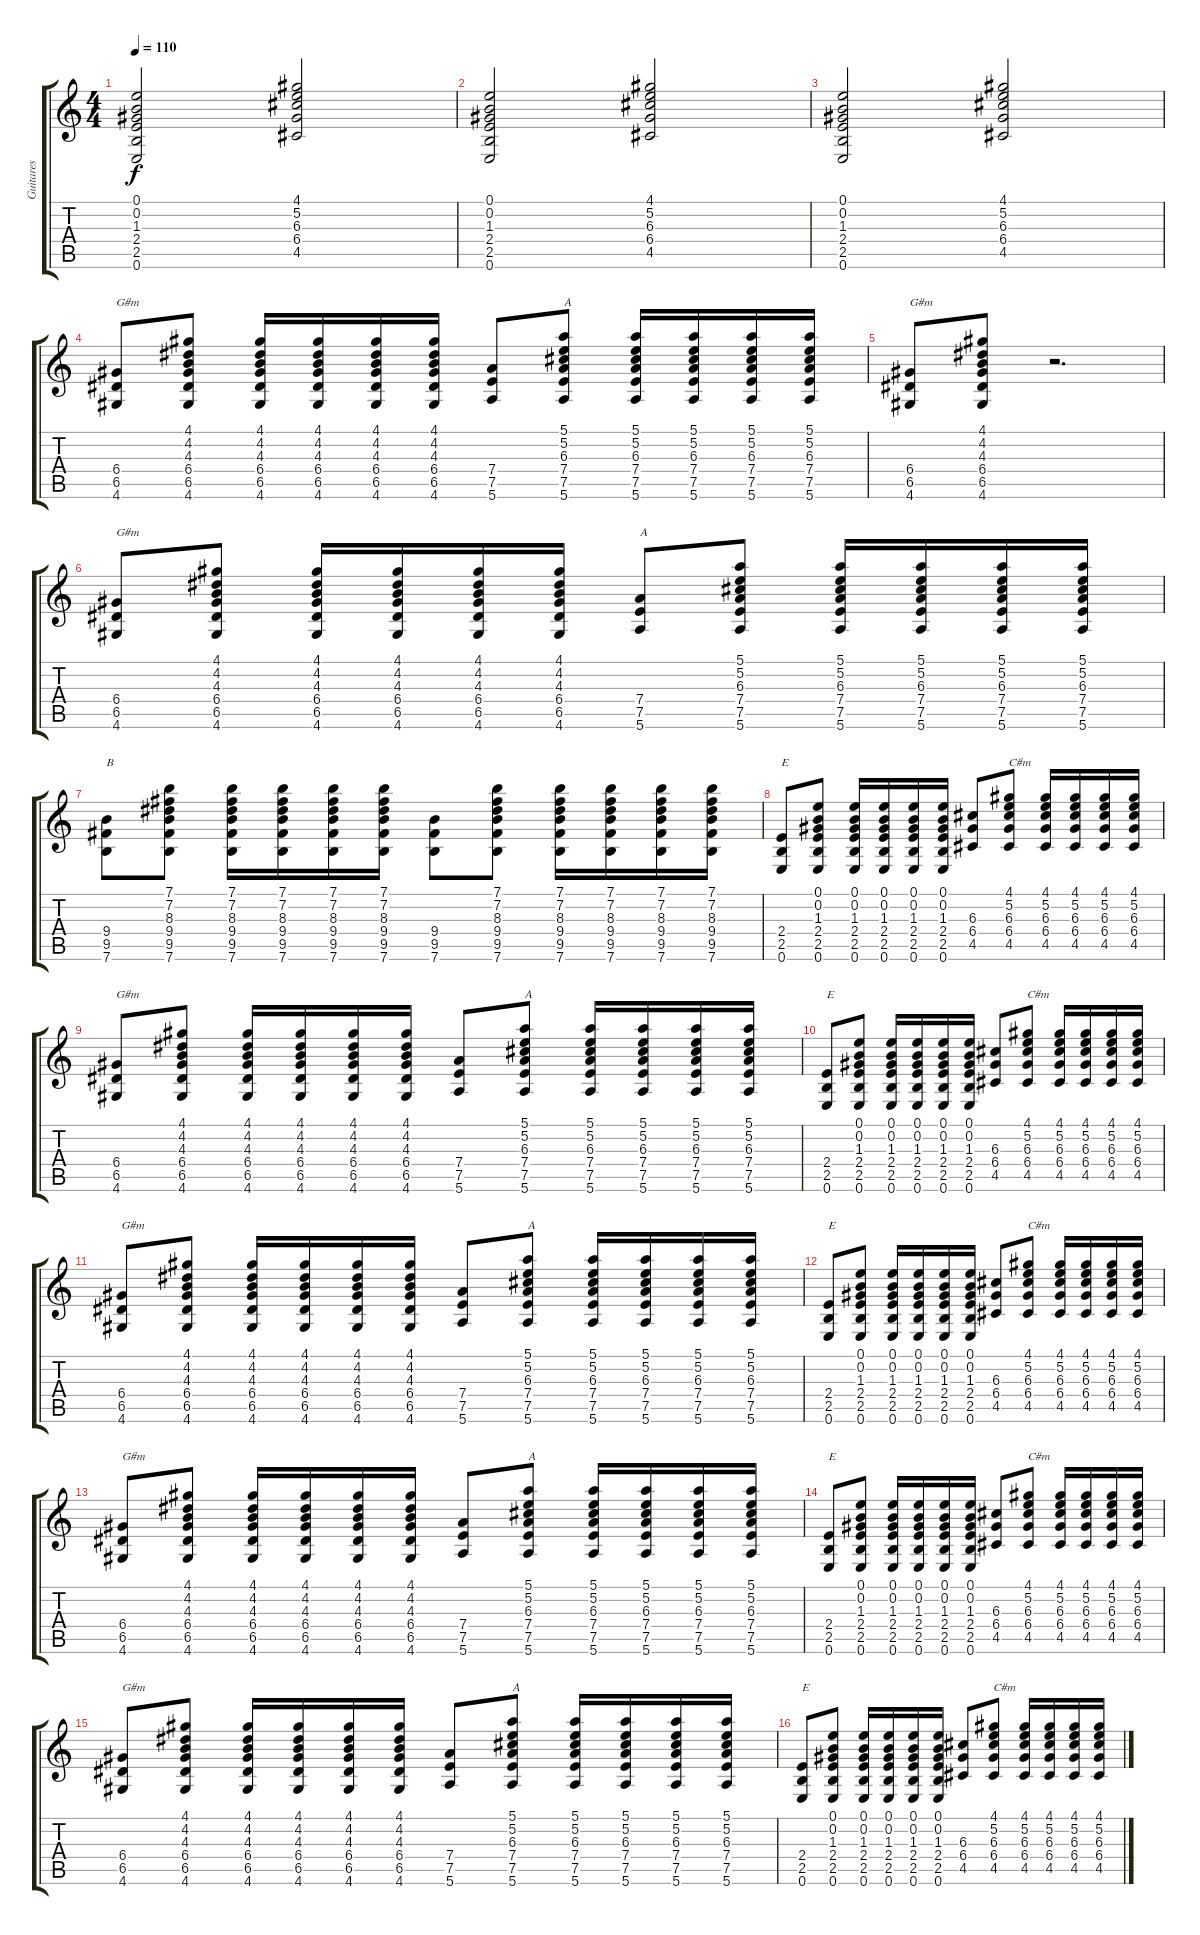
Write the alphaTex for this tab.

\track ("Guitares" "Guitares") {instrument electricguitarjazz}
\staff {score tabs}
\tuning (E4 B3 G3 D3 A2 E2) {hide}
\ts (4 4)
\tempo 110
\clef g2
\ks c
(0.1 0.2 1.3 2.4 2.5 0.6).2{dy f} (4.1 5.2 6.3 6.4 4.5).2 |
(0.1 0.2 1.3 2.4 2.5 0.6).2 (4.1 5.2 6.3 6.4 4.5).2 |
(0.1 0.2 1.3 2.4 2.5 0.6).2 (4.1 5.2 6.3 6.4 4.5).2 |
(6.4 6.5 4.6).8{txt "G#m"} (4.1 4.2 4.3 6.4 6.5 4.6).8 (4.1 4.2 4.3 6.4 6.5 4.6).16 (4.1 4.2 4.3 6.4 6.5 4.6).16 (4.1 4.2 4.3 6.4 6.5 4.6).16 (4.1 4.2 4.3 6.4 6.5 4.6).16 (7.4 7.5 5.6).8 (5.1 5.2 6.3 7.4 7.5 5.6).8{txt "A"} (5.1 5.2 6.3 7.4 7.5 5.6).16 (5.1 5.2 6.3 7.4 7.5 5.6).16 (5.1 5.2 6.3 7.4 7.5 5.6).16 (5.1 5.2 6.3 7.4 7.5 5.6).16 |
(6.4 6.5 4.6).8{txt "G#m"} (4.1 4.2 4.3 6.4 6.5 4.6).8 r.2{d} |
(6.4 6.5 4.6).8{txt "G#m"} (4.1 4.2 4.3 6.4 6.5 4.6).8 (4.1 4.2 4.3 6.4 6.5 4.6).16 (4.1 4.2 4.3 6.4 6.5 4.6).16 (4.1 4.2 4.3 6.4 6.5 4.6).16 (4.1 4.2 4.3 6.4 6.5 4.6).16 (7.4 7.5 5.6).8{txt "A"} (5.1 5.2 6.3 7.4 7.5 5.6).8 (5.1 5.2 6.3 7.4 7.5 5.6).16 (5.1 5.2 6.3 7.4 7.5 5.6).16 (5.1 5.2 6.3 7.4 7.5 5.6).16 (5.1 5.2 6.3 7.4 7.5 5.6).16 |
(9.4 9.5 7.6).8{txt "B"} (7.1 7.2 8.3 9.4 9.5 7.6).8 (7.1 7.2 8.3 9.4 9.5 7.6).16 (7.1 7.2 8.3 9.4 9.5 7.6).16 (7.1 7.2 8.3 9.4 9.5 7.6).16 (7.1 7.2 8.3 9.4 9.5 7.6).16 (9.4 9.5 7.6).8 (7.1 7.2 8.3 9.4 9.5 7.6).8 (7.1 7.2 8.3 9.4 9.5 7.6).16 (7.1 7.2 8.3 9.4 9.5 7.6).16 (7.1 7.2 8.3 9.4 9.5 7.6).16 (7.1 7.2 8.3 9.4 9.5 7.6).16 |
(2.4 2.5 0.6).8{txt "E"} (0.1 0.2 1.3 2.4 2.5 0.6).8 (0.1 0.2 1.3 2.4 2.5 0.6).16 (0.1 0.2 1.3 2.4 2.5 0.6).16 (0.1 0.2 1.3 2.4 2.5 0.6).16 (0.1 0.2 1.3 2.4 2.5 0.6).16 (6.3 6.4 4.5).8 (4.1 5.2 6.3 6.4 4.5).8{txt "C#m"} (4.1 5.2 6.3 6.4 4.5).16 (4.1 5.2 6.3 6.4 4.5).16 (4.1 5.2 6.3 6.4 4.5).16 (4.1 5.2 6.3 6.4 4.5).16 |
(6.4 6.5 4.6).8{txt "G#m"} (4.1 4.2 4.3 6.4 6.5 4.6).8 (4.1 4.2 4.3 6.4 6.5 4.6).16 (4.1 4.2 4.3 6.4 6.5 4.6).16 (4.1 4.2 4.3 6.4 6.5 4.6).16 (4.1 4.2 4.3 6.4 6.5 4.6).16 (7.4 7.5 5.6).8 (5.1 5.2 6.3 7.4 7.5 5.6).8{txt "A"} (5.1 5.2 6.3 7.4 7.5 5.6).16 (5.1 5.2 6.3 7.4 7.5 5.6).16 (5.1 5.2 6.3 7.4 7.5 5.6).16 (5.1 5.2 6.3 7.4 7.5 5.6).16 |
(2.4 2.5 0.6).8{txt "E"} (0.1 0.2 1.3 2.4 2.5 0.6).8 (0.1 0.2 1.3 2.4 2.5 0.6).16 (0.1 0.2 1.3 2.4 2.5 0.6).16 (0.1 0.2 1.3 2.4 2.5 0.6).16 (0.1 0.2 1.3 2.4 2.5 0.6).16 (6.3 6.4 4.5).8 (4.1 5.2 6.3 6.4 4.5).8{txt "C#m"} (4.1 5.2 6.3 6.4 4.5).16 (4.1 5.2 6.3 6.4 4.5).16 (4.1 5.2 6.3 6.4 4.5).16 (4.1 5.2 6.3 6.4 4.5).16 |
(6.4 6.5 4.6).8{txt "G#m"} (4.1 4.2 4.3 6.4 6.5 4.6).8 (4.1 4.2 4.3 6.4 6.5 4.6).16 (4.1 4.2 4.3 6.4 6.5 4.6).16 (4.1 4.2 4.3 6.4 6.5 4.6).16 (4.1 4.2 4.3 6.4 6.5 4.6).16 (7.4 7.5 5.6).8 (5.1 5.2 6.3 7.4 7.5 5.6).8{txt "A"} (5.1 5.2 6.3 7.4 7.5 5.6).16 (5.1 5.2 6.3 7.4 7.5 5.6).16 (5.1 5.2 6.3 7.4 7.5 5.6).16 (5.1 5.2 6.3 7.4 7.5 5.6).16 |
(2.4 2.5 0.6).8{txt "E"} (0.1 0.2 1.3 2.4 2.5 0.6).8 (0.1 0.2 1.3 2.4 2.5 0.6).16 (0.1 0.2 1.3 2.4 2.5 0.6).16 (0.1 0.2 1.3 2.4 2.5 0.6).16 (0.1 0.2 1.3 2.4 2.5 0.6).16 (6.3 6.4 4.5).8 (4.1 5.2 6.3 6.4 4.5).8{txt "C#m"} (4.1 5.2 6.3 6.4 4.5).16 (4.1 5.2 6.3 6.4 4.5).16 (4.1 5.2 6.3 6.4 4.5).16 (4.1 5.2 6.3 6.4 4.5).16 |
(6.4 6.5 4.6).8{txt "G#m"} (4.1 4.2 4.3 6.4 6.5 4.6).8 (4.1 4.2 4.3 6.4 6.5 4.6).16 (4.1 4.2 4.3 6.4 6.5 4.6).16 (4.1 4.2 4.3 6.4 6.5 4.6).16 (4.1 4.2 4.3 6.4 6.5 4.6).16 (7.4 7.5 5.6).8 (5.1 5.2 6.3 7.4 7.5 5.6).8{txt "A"} (5.1 5.2 6.3 7.4 7.5 5.6).16 (5.1 5.2 6.3 7.4 7.5 5.6).16 (5.1 5.2 6.3 7.4 7.5 5.6).16 (5.1 5.2 6.3 7.4 7.5 5.6).16 |
(2.4 2.5 0.6).8{txt "E"} (0.1 0.2 1.3 2.4 2.5 0.6).8 (0.1 0.2 1.3 2.4 2.5 0.6).16 (0.1 0.2 1.3 2.4 2.5 0.6).16 (0.1 0.2 1.3 2.4 2.5 0.6).16 (0.1 0.2 1.3 2.4 2.5 0.6).16 (6.3 6.4 4.5).8 (4.1 5.2 6.3 6.4 4.5).8{txt "C#m"} (4.1 5.2 6.3 6.4 4.5).16 (4.1 5.2 6.3 6.4 4.5).16 (4.1 5.2 6.3 6.4 4.5).16 (4.1 5.2 6.3 6.4 4.5).16 |
(6.4 6.5 4.6).8{txt "G#m"} (4.1 4.2 4.3 6.4 6.5 4.6).8 (4.1 4.2 4.3 6.4 6.5 4.6).16 (4.1 4.2 4.3 6.4 6.5 4.6).16 (4.1 4.2 4.3 6.4 6.5 4.6).16 (4.1 4.2 4.3 6.4 6.5 4.6).16 (7.4 7.5 5.6).8 (5.1 5.2 6.3 7.4 7.5 5.6).8{txt "A"} (5.1 5.2 6.3 7.4 7.5 5.6).16 (5.1 5.2 6.3 7.4 7.5 5.6).16 (5.1 5.2 6.3 7.4 7.5 5.6).16 (5.1 5.2 6.3 7.4 7.5 5.6).16 |
(2.4 2.5 0.6).8{txt "E"} (0.1 0.2 1.3 2.4 2.5 0.6).8 (0.1 0.2 1.3 2.4 2.5 0.6).16 (0.1 0.2 1.3 2.4 2.5 0.6).16 (0.1 0.2 1.3 2.4 2.5 0.6).16 (0.1 0.2 1.3 2.4 2.5 0.6).16 (6.3 6.4 4.5).8 (4.1 5.2 6.3 6.4 4.5).8{txt "C#m"} (4.1 5.2 6.3 6.4 4.5).16 (4.1 5.2 6.3 6.4 4.5).16 (4.1 5.2 6.3 6.4 4.5).16 (4.1 5.2 6.3 6.4 4.5).16
